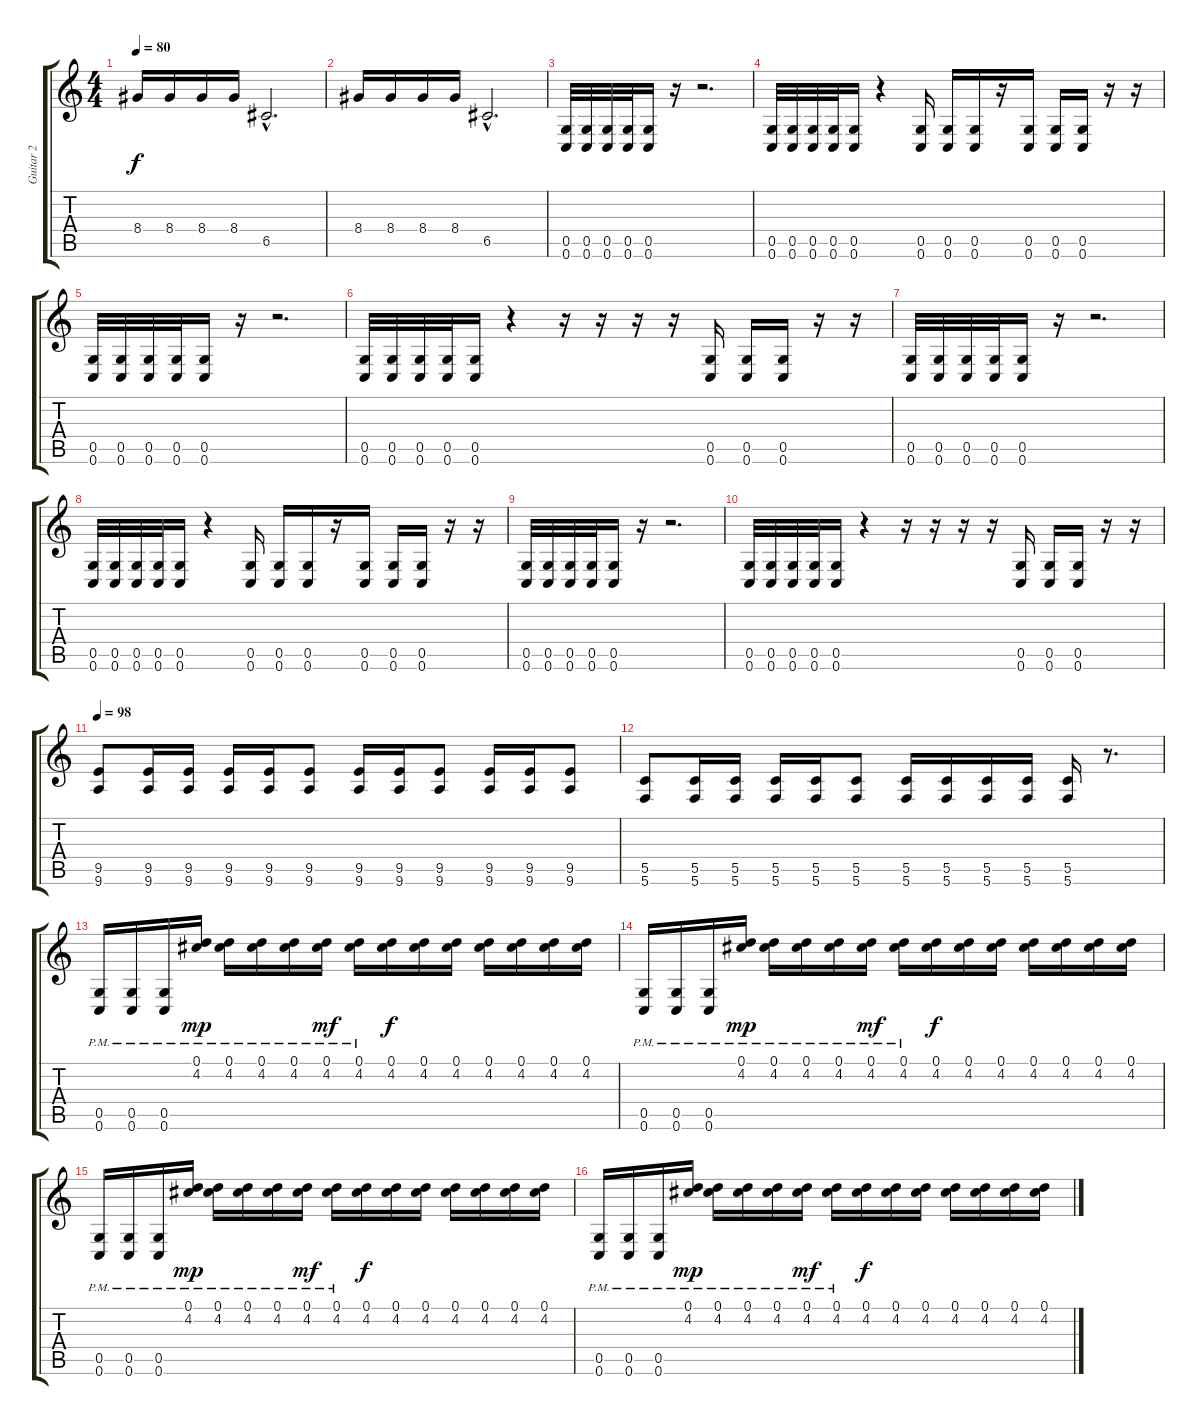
\track ("Guitar 2" "Guitar 2") {instrument distortionguitar}
\staff {score tabs}
\tuning (D4 A3 F3 C3 G2 C2) {hide}
\ts (4 4)
\tempo 80
\clef g2
\ks c
8.4.16{dy f} 8.4.16 8.4.16 8.4.16 6.5{hac}.2{d} |
8.4.16 8.4.16 8.4.16 8.4.16 6.5{hac}.2{d} |
(0.5 0.6).32 (0.5 0.6).32 (0.5 0.6).32 (0.5 0.6).32 (0.5 0.6).16 r.16 r.2{d} |
(0.5 0.6).32 (0.5 0.6).32 (0.5 0.6).32 (0.5 0.6).32 (0.5 0.6).16 r.4 (0.5 0.6).16 (0.5 0.6).16 (0.5 0.6).16 r.16 (0.5 0.6).16 (0.5 0.6).16 (0.5 0.6).16 r.16 r.16 |
(0.5 0.6).32 (0.5 0.6).32 (0.5 0.6).32 (0.5 0.6).32 (0.5 0.6).16 r.16 r.2{d} |
(0.5 0.6).32 (0.5 0.6).32 (0.5 0.6).32 (0.5 0.6).32 (0.5 0.6).16 r.4 r.16 r.16 r.16 r.16 (0.5 0.6).16 (0.5 0.6).16 (0.5 0.6).16 r.16 r.16 |
(0.5 0.6).32 (0.5 0.6).32 (0.5 0.6).32 (0.5 0.6).32 (0.5 0.6).16 r.16 r.2{d} |
(0.5 0.6).32 (0.5 0.6).32 (0.5 0.6).32 (0.5 0.6).32 (0.5 0.6).16 r.4 (0.5 0.6).16 (0.5 0.6).16 (0.5 0.6).16 r.16 (0.5 0.6).16 (0.5 0.6).16 (0.5 0.6).16 r.16 r.16 |
(0.5 0.6).32 (0.5 0.6).32 (0.5 0.6).32 (0.5 0.6).32 (0.5 0.6).16 r.16 r.2{d} |
(0.5 0.6).32 (0.5 0.6).32 (0.5 0.6).32 (0.5 0.6).32 (0.5 0.6).16 r.4 r.16 r.16 r.16 r.16 (0.5 0.6).16 (0.5 0.6).16 (0.5 0.6).16 r.16 r.16 |
\tempo 98
(9.5 9.6).8 (9.5 9.6).16 (9.5 9.6).16 (9.5 9.6).16 (9.5 9.6).16 (9.5 9.6).8 (9.5 9.6).16 (9.5 9.6).16 (9.5 9.6).8 (9.5 9.6).16 (9.5 9.6).16 (9.5 9.6).8 |
(5.5 5.6).8 (5.5 5.6).16 (5.5 5.6).16 (5.5 5.6).16 (5.5 5.6).16 (5.5 5.6).8 (5.5 5.6).16 (5.5 5.6).16 (5.5 5.6).16 (5.5 5.6).16 (5.5 5.6).16 r.8{d} |
(0.5{pm} 0.6).16 (0.5{pm} 0.6).16 (0.5{pm} 0.6).16 (0.1 4.2{pm}).16{dy mp} (0.1 4.2{pm}).16 (0.1 4.2{pm}).16 (0.1 4.2{pm}).16 (0.1 4.2{pm}).16{dy mf} (0.1{pm} 4.2).16 (0.1 4.2).16{dy f} (0.1 4.2).16 (0.1 4.2).16 (0.1 4.2).16 (0.1 4.2).16 (0.1 4.2).16 (0.1 4.2).16 |
(0.5{pm} 0.6).16 (0.5{pm} 0.6).16 (0.5{pm} 0.6).16 (0.1 4.2{pm}).16{dy mp} (0.1 4.2{pm}).16 (0.1 4.2{pm}).16 (0.1 4.2{pm}).16 (0.1 4.2{pm}).16{dy mf} (0.1{pm} 4.2).16 (0.1 4.2).16{dy f} (0.1 4.2).16 (0.1 4.2).16 (0.1 4.2).16 (0.1 4.2).16 (0.1 4.2).16 (0.1 4.2).16 |
(0.5{pm} 0.6).16 (0.5{pm} 0.6).16 (0.5{pm} 0.6).16 (0.1 4.2{pm}).16{dy mp} (0.1 4.2{pm}).16 (0.1 4.2{pm}).16 (0.1 4.2{pm}).16 (0.1 4.2{pm}).16{dy mf} (0.1{pm} 4.2).16 (0.1 4.2).16{dy f} (0.1 4.2).16 (0.1 4.2).16 (0.1 4.2).16 (0.1 4.2).16 (0.1 4.2).16 (0.1 4.2).16 |
(0.5{pm} 0.6).16 (0.5{pm} 0.6).16 (0.5{pm} 0.6).16 (0.1 4.2{pm}).16{dy mp} (0.1 4.2{pm}).16 (0.1 4.2{pm}).16 (0.1 4.2{pm}).16 (0.1 4.2{pm}).16{dy mf} (0.1{pm} 4.2).16 (0.1 4.2).16{dy f} (0.1 4.2).16 (0.1 4.2).16 (0.1 4.2).16 (0.1 4.2).16 (0.1 4.2).16 (0.1 4.2).16
